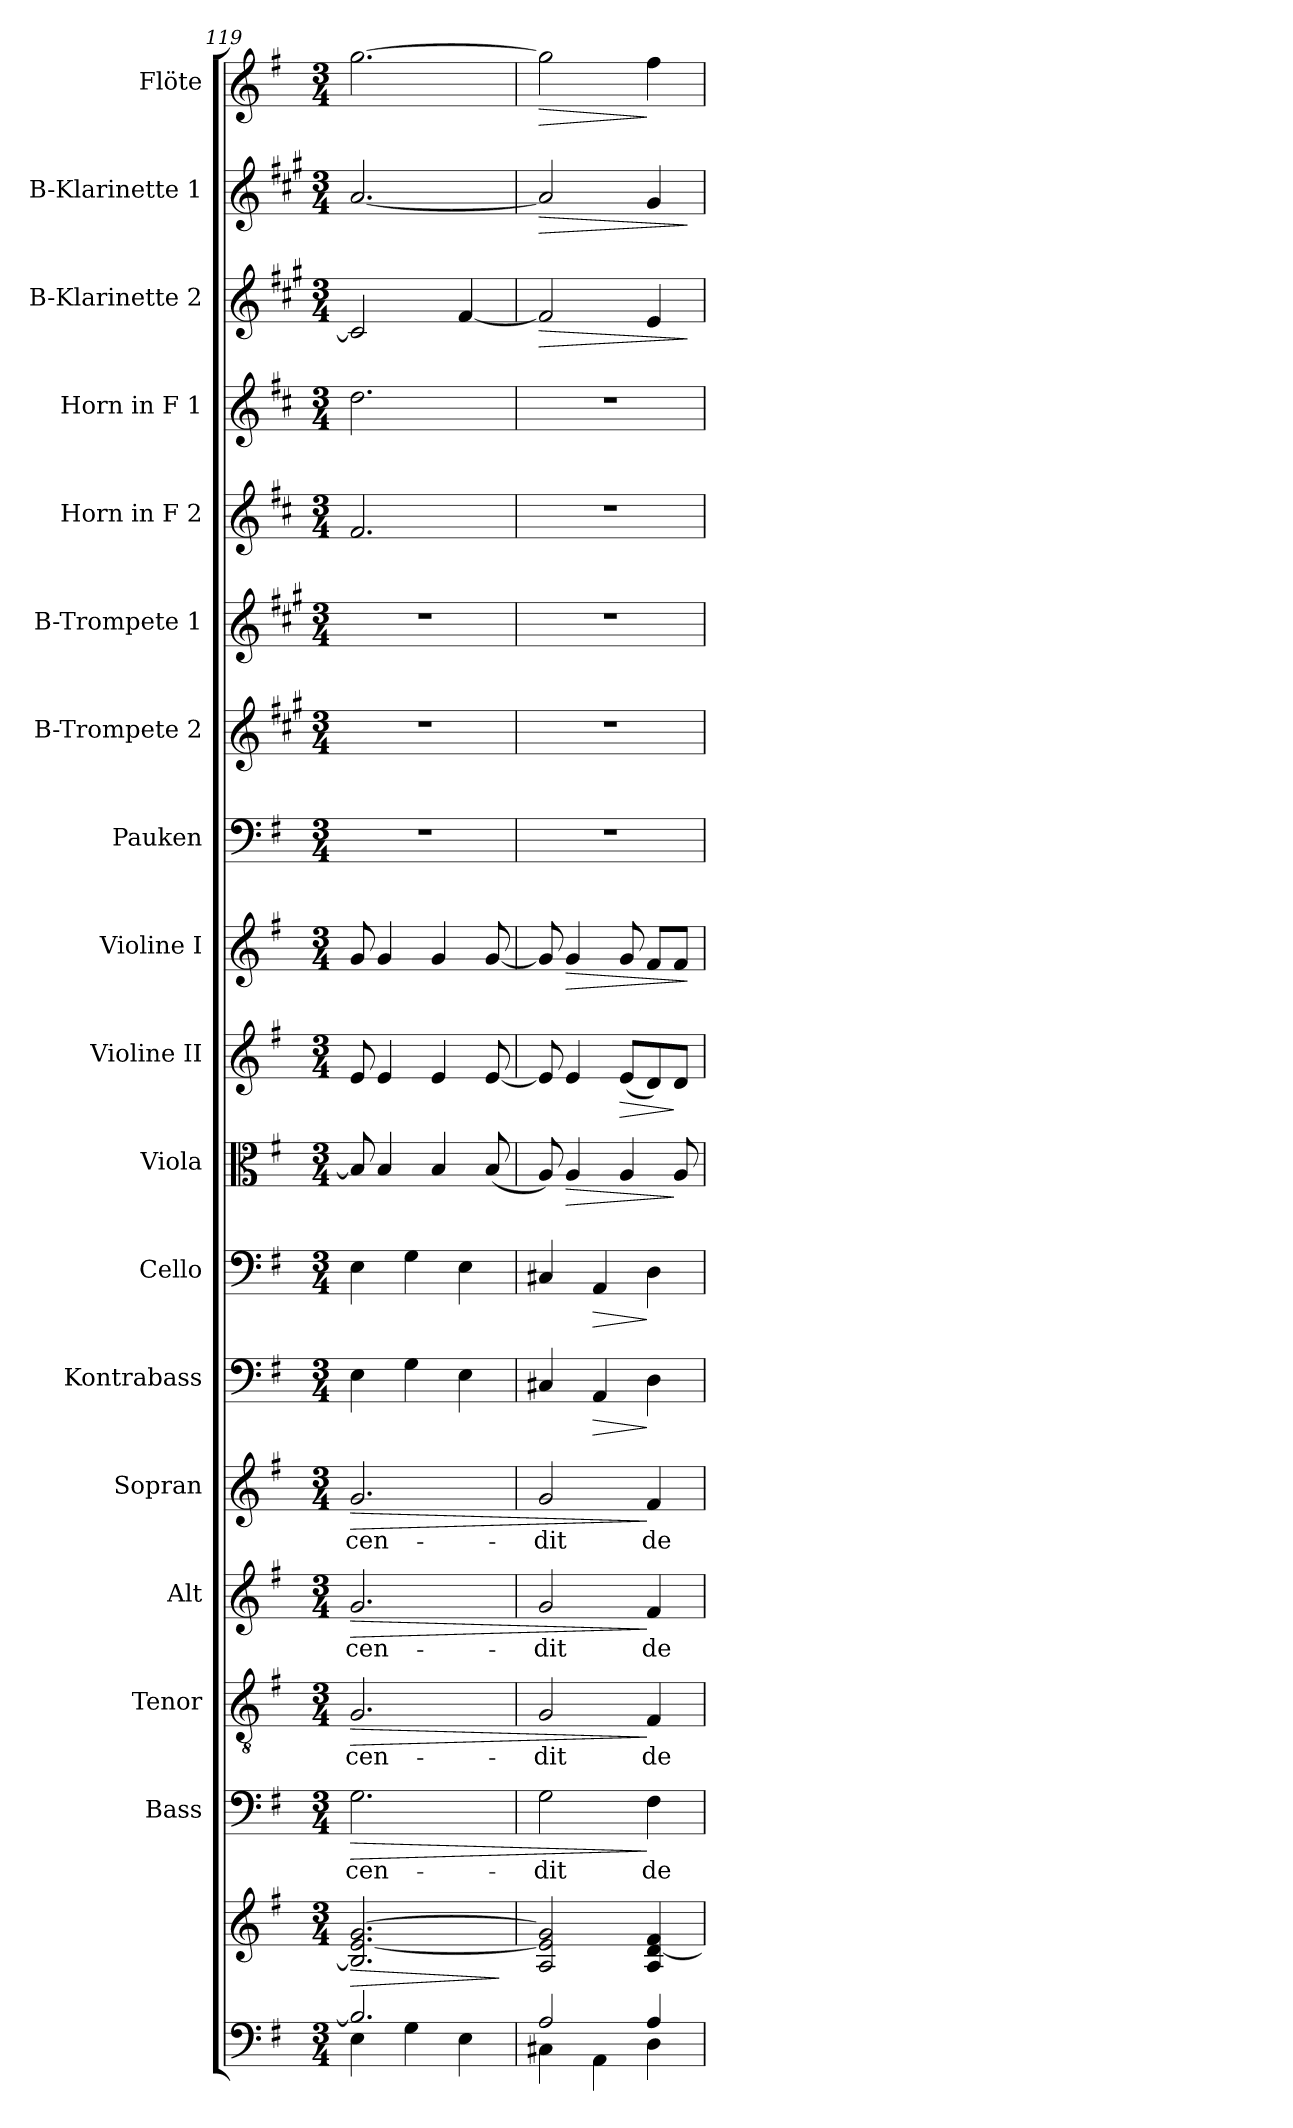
**kern	**kern	**dynam	**kern	**text	**dynam	**kern	**text	**dynam	**kern	**text	**dynam	**kern	**text	**dynam	**kern	**dynam	**kern	**dynam	**kern	**dynam	**kern	**dynam	**kern	**dynam	**kern	**kern	**kern	**kern	**kern	**kern	**dynam	**kern	**dynam	**kern	**dynam
*part18	*part18	*part18	*part17	*part17	*part17	*part16	*part16	*part16	*part15	*part15	*part15	*part14	*part14	*part14	*part13	*part13	*part12	*part12	*part11	*part11	*part10	*part10	*part9	*part9	*part8	*part7	*part6	*part5	*part4	*part3	*part3	*part2	*part2	*part1	*part1
*staff19	*staff18	*staff18/19	*staff17	*staff17	*staff17	*staff16	*staff16	*staff16	*staff15	*staff15	*staff15	*staff14	*staff14	*staff14	*staff13	*staff13	*staff12	*staff12	*staff11	*staff11	*staff10	*staff10	*staff9	*staff9	*staff8	*staff7	*staff6	*staff5	*staff4	*staff3	*staff3	*staff2	*staff2	*staff1	*staff1
*	*	*	*I"Bass	*	*	*I"Tenor	*	*	*I"Alt	*	*	*I"Sopran	*	*	*I"Kontrabass	*	*I"Cello	*	*I"Viola	*	*I"Violine II	*	*I"Violine I	*	*I"Pauken	*I"B-Trompete 2	*I"B-Trompete 1	*I"Horn in F 2	*I"Horn in F 1	*I"B-Klarinette 2	*	*I"B-Klarinette 1	*	*I"Flöte	*
*	*	*	*I'B.	*	*	*I'T.	*	*	*I'A.	*	*	*I'S.	*	*	*I'Kb.	*	*	*	*I'Vla.	*	*I'Vl. II	*	*I'Vl. I	*	*I'Pk.	*I'Trp. 2	*I'Trp. 1	*	*	*I'Kl. 2	*	*I'Kl. 1	*	*I'Fl.	*
*clefF4	*clefG2	*	*clefF4	*	*	*clefGv2	*	*	*clefG2	*	*	*clefG2	*	*	*clefF4	*	*clefF4	*	*clefC3	*	*clefG2	*	*clefG2	*	*clefF4	*clefG2	*clefG2	*clefG2	*clefG2	*clefG2	*	*clefG2	*	*clefG2	*
*	*	*	*	*	*	*	*	*	*	*	*	*	*	*	*ITrd7c12	*	*	*	*	*	*	*	*	*	*	*ITrd1c2	*ITrd1c2	*ITrd4c7	*ITrd4c7	*ITrd1c2	*	*ITrd1c2	*	*	*
*k[f#]	*k[f#]	*	*k[f#]	*	*	*k[f#]	*	*	*k[f#]	*	*	*k[f#]	*	*	*k[f#]	*	*k[f#]	*	*k[f#]	*	*k[f#]	*	*k[f#]	*	*k[f#]	*k[f#]	*k[f#]	*k[f#]	*k[f#]	*k[f#]	*	*k[f#]	*	*k[f#]	*
*G:	*G:	*	*G:	*	*	*G:	*	*	*G:	*	*	*G:	*	*	*G:	*	*G:	*	*G:	*	*G:	*	*G:	*	*G:	*G:	*G:	*G:	*G:	*G:	*	*G:	*	*G:	*
*M3/4	*M3/4	*	*M3/4	*	*	*M3/4	*	*	*M3/4	*	*	*M3/4	*	*	*M3/4	*	*M3/4	*	*M3/4	*	*M3/4	*	*M3/4	*	*M3/4	*M3/4	*M3/4	*M3/4	*M3/4	*M3/4	*	*M3/4	*	*M3/4	*
=119	=119	=119	=119	=119	=119	=119	=119	=119	=119	=119	=119	=119	=119	=119	=119	=119	=119	=119	=119	=119	=119	=119	=119	=119	=119	=119	=119	=119	=119	=119	=119	=119	=119	=119	=119
*^	*	*	*	*	*	*	*	*	*	*	*	*	*	*	*	*	*	*	*	*	*	*	*	*	*	*	*	*	*	*	*	*	*	*	*
!	!	!	!LO:HP:b	!	!LO:LY:b	!LO:HP:b	!	!LO:LY:b	!LO:HP:b	!	!LO:LY:b	!LO:HP:b	!	!LO:LY:b	!LO:HP:b	!	!	!	!	!	!	!	!	!	!	!	!	!	!	!	!	!	!	!	!	!
2.B/]	4E\	2.B/] [2.e/ [2.g/	>	2.G\	-cen-	>	2.G/	-cen-	>	2.g/	-cen-	>	2.g/	-cen-	>	4EE\	.	4E\	.	8B/]	.	8e/	.	8g/	.	2.r	2.r	2.r	2.B/	2.g\	2B/]	.	[2.g/	.	[2.gg\	.
.	.	.	.	.	.	.	.	.	.	.	.	.	.	.	.	.	.	.	.	4B/	.	4e/	.	4g/	.	.	.	.	.	.	.	.	.	.	.	.
.	4G\	.	.	.	.	.	.	.	.	.	.	.	.	.	.	4GG\	.	4G\	.	.	.	.	.	.	.	.	.	.	.	.	.	.	.	.	.	.
.	.	.	.	.	.	.	.	.	.	.	.	.	.	.	.	.	.	.	.	4B/	.	4e/	.	4g/	.	.	.	.	.	.	.	.	.	.	.	.
.	4E\	.	.	.	.	.	.	.	.	.	.	.	.	.	.	4EE\	.	4E\	.	.	.	.	.	.	.	.	.	.	.	.	[4e/	.	.	.	.	.
.	.	.	.	.	.	.	.	.	.	.	.	.	.	.	.	.	.	.	.	(<8B/	.	[8e/	.	[8g/	.	.	.	.	.	.	.	.	.	.	.	.
*v	*v	*	*	*	*	*	*	*	*	*	*	*	*	*	*	*	*	*	*	*	*	*	*	*	*	*	*	*	*	*	*	*	*	*	*	*
.	.	]	.	.	.	.	.	.	.	.	.	.	.	.	.	.	.	.	.	.	.	.	.	.	.	.	.	.	.	.	.	.	.	.	.
=120	=120	=120	=120	=120	=120	=120	=120	=120	=120	=120	=120	=120	=120	=120	=120	=120	=120	=120	=120	=120	=120	=120	=120	=120	=120	=120	=120	=120	=120	=120	=120	=120	=120	=120	=120
*^	*	*	*	*	*	*	*	*	*	*	*	*	*	*	*	*	*	*	*	*	*	*	*	*	*	*	*	*	*	*	*	*	*	*	*
!	!	!	!	!	!LO:LY:b	!	!	!LO:LY:b	!	!	!LO:LY:b	!	!	!LO:LY:b	!	!	!	!	!	!	!	!	!	!	!	!	!	!	!	!	!	!LO:HP:b	!	!LO:HP:b	!	!LO:HP:b
2A/	4C#X\	2A/ 2e/] 2g/]	.	2G\	-dit	.	2G/	-dit	.	2g/	-dit	.	2g/	-dit	.	4CC#X/	.	4C#X/	.	8A/)	.	8e/]	.	8g/]	.	2.r	2.r	2.r	2.r	2.r	2e/]	>	2g/]	>	2gg\]	>
!	!	!	!	!	!	!	!	!	!	!	!	!	!	!	!	!	!	!	!	!	!LO:HP:b	!	!	!	!LO:HP:b	!	!	!	!	!	!	!	!	!	!	!
.	.	.	.	.	.	.	.	.	.	.	.	.	.	.	.	.	.	.	.	4A/	>	4e/	.	4g/	>	.	.	.	.	.	.	.	.	.	.	.
!	!	!	!	!	!	!	!	!	!	!	!	!	!	!	!	!	!LO:HP:b	!	!LO:HP:b	!	!	!	!	!	!	!	!	!	!	!	!	!	!	!	!	!
.	4AA\	.	.	.	.	.	.	.	.	.	.	.	.	.	.	4AAA/	>	4AA/	>	.	.	.	.	.	.	.	.	.	.	.	.	.	.	.	.	.
!	!	!	!	!	!	!	!	!	!	!	!	!	!	!	!	!	!	!	!	!	!	!	!LO:HP:b	!	!	!	!	!	!	!	!	!	!	!	!	!
.	.	.	.	.	.	.	.	.	.	.	.	.	.	.	.	.	.	.	.	4A/	.	(<8e/L	>	8g/	.	.	.	.	.	.	.	.	.	.	.	.
!	!	!	!	!	!LO:LY:b	!	!	!LO:LY:b	!	!	!LO:LY:b	!	!	!LO:LY:b	!	!	!	!	!	!	!	!	!	!	!	!	!	!	!	!	!	!	!	!	!	!
4A/	4D\	4A/ [4d/ 4f#/	.	4F#\	de	]	4F#/	de	]	4f#/	de	]	4f#/	de	]	4DD\	]	4D\	]	.	.	8d/)	.	8f#/L	.	.	.	.	.	.	4d/	.	4f#/	.	4ff#\	]
.	.	.	.	.	.	.	.	.	.	.	.	.	.	.	.	.	.	.	.	8A/	]	8d/J	]	8f#/J	.	.	.	.	.	.	.	.	.	.	.	.
*v	*v	*	*	*	*	*	*	*	*	*	*	*	*	*	*	*	*	*	*	*	*	*	*	*	*	*	*	*	*	*	*	*	*	*	*	*
.	.	.	.	.	.	.	.	.	.	.	.	.	.	.	.	.	.	.	.	.	.	.	.	]	.	.	.	.	.	.	]	.	]	.	.
=	=	=	=	=	=	=	=	=	=	=	=	=	=	=	=	=	=	=	=	=	=	=	=	=	=	=	=	=	=	=	=	=	=	=	=
*-	*-	*-	*-	*-	*-	*-	*-	*-	*-	*-	*-	*-	*-	*-	*-	*-	*-	*-	*-	*-	*-	*-	*-	*-	*-	*-	*-	*-	*-	*-	*-	*-	*-	*-	*-
